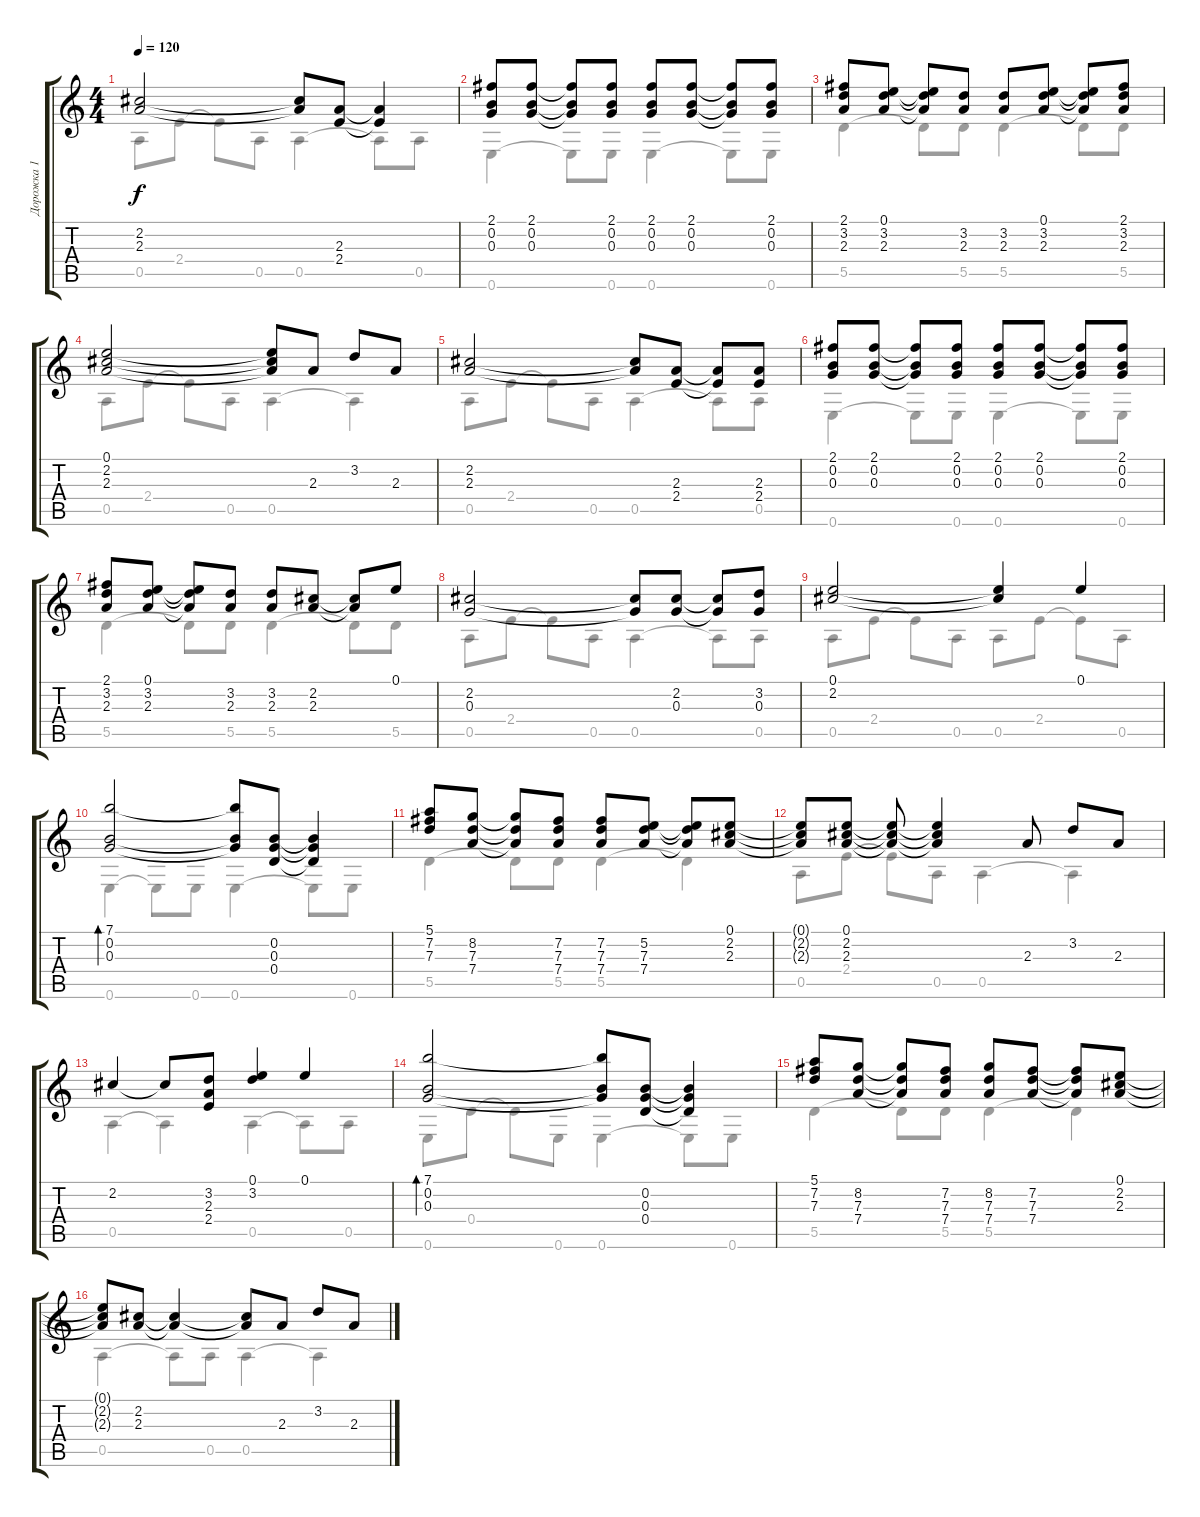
\track ("Дорожка 1" "Дорожка 1") {instrument acousticguitarnylon}
\staff {score tabs}
\tuning (E4 B3 G3 D3 A2 E2) {hide}
\voice
\ts (4 4)
\tempo 120
\clef g2
\ks c
(2.2 2.3).2{dy f} (2.2{t} 2.3{t}).8 (2.3 2.4).8 (2.3{t} 2.4{t}).4 |
(2.1 0.2 0.3).8 (2.1 0.2 0.3).8 (2.1{t} 0.2{t} 0.3{t}).8 (2.1 0.2 0.3).8 (2.1 0.2 0.3).8 (2.1 0.2 0.3).8 (2.1{t} 0.2{t} 0.3{t}).8 (2.1 0.2 0.3).8 |
(2.1 3.2 2.3).8 (0.1 3.2 2.3).8 (0.1{t} 3.2{t} 2.3{t}).8 (3.2 2.3).8 (3.2 2.3).8 (0.1 3.2 2.3).8 (0.1{t} 3.2{t} 2.3{t}).8 (2.1 3.2 2.3).8 |
(0.1 2.2 2.3).2 (0.1{t} 2.2{t} 2.3{t}).8 2.3.8 3.2.8 2.3.8 |
(2.2 2.3).2 (2.2{t} 2.3{t}).8 (2.3 2.4).8 (2.3{t} 2.4{t}).8 (2.3 2.4).8 |
(2.1 0.2 0.3).8 (2.1 0.2 0.3).8 (2.1{t} 0.2{t} 0.3{t}).8 (2.1 0.2 0.3).8 (2.1 0.2 0.3).8 (2.1 0.2 0.3).8 (2.1{t} 0.2{t} 0.3{t}).8 (2.1 0.2 0.3).8 |
(2.1 3.2 2.3).8 (0.1 3.2 2.3).8 (0.1{t} 3.2{t} 2.3{t}).8 (3.2 2.3).8 (3.2 2.3).8 (2.2 2.3).8 (2.2{t} 2.3{t}).8 0.1.8 |
(2.2 0.3).2 (2.2{t} 0.3{t}).8 (2.2 0.3).8 (2.2{t} 0.3{t}).8 (3.2 0.3).8 |
(0.1 2.2).2 (0.1{t} 2.2{t}).4 0.1.4 |
(7.1 0.2 0.3).2{bd 240} (7.1{t} 0.2{t} 0.3{t}).8 (0.2 0.3 0.4).8 (0.2{t} 0.3{t} 0.4{t}).4 |
(5.1 7.2 7.3).8 (8.2 7.3 7.4).8 (8.2{t} 7.3{t} 7.4{t}).8 (7.2 7.3 7.4).8 (7.2 7.3 7.4).8 (5.2 7.3 7.4).8 (5.2{t} 7.3{t} 7.4{t}).8 (0.1 2.2 2.3).8 |
(0.1{t} 2.2{t} 2.3{t}).8 (0.1 2.2 2.3).8 (0.1{t} 2.2{t} 2.3{t}).8 (0.1{t} 2.2{t} 2.3{t}).4 2.3.8 3.2.8 2.3.8 |
2.2.4 2.2{t}.8 (3.2 2.3 2.4).8 (0.1 3.2).4 0.1.4 |
(7.1 0.2 0.3).2{bd 240} (7.1{t} 0.2{t} 0.3{t}).8 (0.2 0.3 0.4).8 (0.2{t} 0.3{t} 0.4{t}).4 |
(5.1 7.2 7.3).8 (8.2 7.3 7.4).8 (8.2{t} 7.3{t} 7.4{t}).8 (7.2 7.3 7.4).8 (8.2 7.3 7.4).8 (7.2 7.3 7.4).8 (7.2{t} 7.3{t} 7.4{t}).8 (0.1 2.2 2.3).8 |
(0.1{t} 2.2{t} 2.3{t}).8 (2.2 2.3).8 (2.2{t} 2.3{t}).4 (2.2{t} 2.3{t}).8 2.3.8 3.2.8 2.3.8
\voice
\clef g2
\ottava regular
\simile none
\ks c
0.5.8{dy f} 2.4.8 2.4{t}.8 0.5.8 0.5.4 0.5{t}.8 0.5.8 |
0.6.4 0.6{t}.8 0.6.8 0.6.4 0.6{t}.8 0.6.8 |
5.5.4 5.5{t}.8 5.5.8 5.5.4 5.5{t}.8 5.5.8 |
0.5.8 2.4.8 2.4{t}.8 0.5.8 0.5.4 0.5{t}.4 |
0.5.8 2.4.8 2.4{t}.8 0.5.8 0.5.4 0.5{t}.8 0.5.8 |
0.6.4 0.6{t}.8 0.6.8 0.6.4 0.6{t}.8 0.6.8 |
5.5.4 5.5{t}.8 5.5.8 5.5.4 5.5{t}.8 5.5.8 |
0.5.8 2.4.8 2.4{t}.8 0.5.8 0.5.4 0.5{t}.8 0.5.8 |
0.5.8 2.4.8 2.4{t}.8 0.5.8 0.5.8 2.4.8 2.4{t}.8 0.5.8 |
0.6.4 0.6{t}.8 0.6.8 0.6.4 0.6{t}.8 0.6.8 |
5.5.4 5.5{t}.8 5.5.8 5.5.4 5.5{t}.4 |
0.5.8 2.4.8 2.4{t}.8 0.5.8 0.5.4 0.5{t}.4 |
0.5.4 0.5{t}.4 0.5.4 0.5{t}.8 0.5.8 |
0.6.8 0.4.8 0.4{t}.8 0.6.8 0.6.4 0.6{t}.8 0.6.8 |
5.5.4 5.5{t}.8 5.5.8 5.5.4 5.5{t}.4 |
0.5.4 0.5{t}.8 0.5.8 0.5.4 0.5{t}.4
